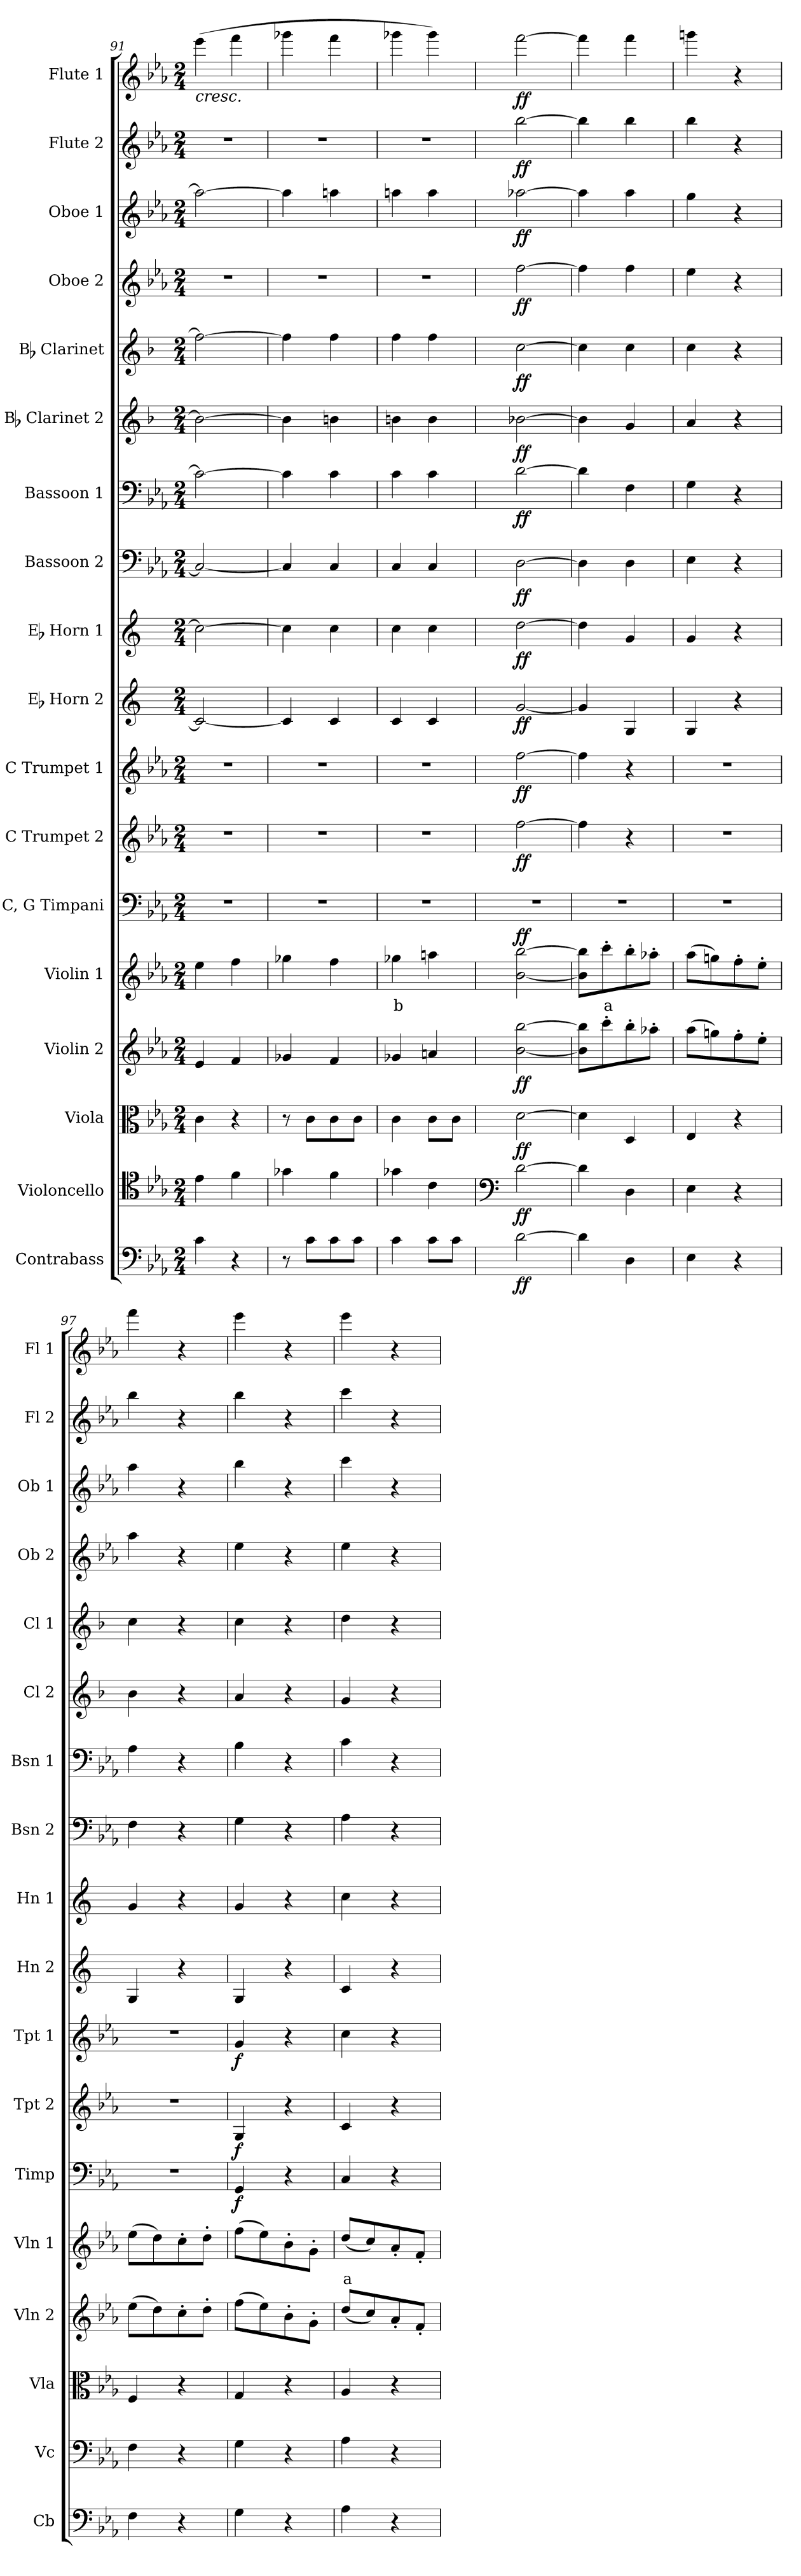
**kern	**dynam	**kern	**dynam	**kern	**dynam	**kern	**dynam	**kern	**text	**dynam	**kern	**dynam	**kern	**dynam	**kern	**dynam	**kern	**dynam	**kern	**dynam	**kern	**dynam	**kern	**dynam	**kern	**dynam	**kern	**dynam	**kern	**dynam	**kern	**dynam	**kern	**dynam	**kern	**dynam
*part18	*part18	*part17	*part17	*part16	*part16	*part15	*part15	*part14	*part14	*part14	*part13	*part13	*part12	*part12	*part11	*part11	*part10	*part10	*part9	*part9	*part8	*part8	*part7	*part7	*part6	*part6	*part5	*part5	*part4	*part4	*part3	*part3	*part2	*part2	*part1	*part1
*staff18	*staff18	*staff17	*staff17	*staff16	*staff16	*staff15	*staff15	*staff14	*staff14	*staff14	*staff13	*staff13	*staff12	*staff12	*staff11	*staff11	*staff10	*staff10	*staff9	*staff9	*staff8	*staff8	*staff7	*staff7	*staff6	*staff6	*staff5	*staff5	*staff4	*staff4	*staff3	*staff3	*staff2	*staff2	*staff1	*staff1
*I"Contrabass	*	*I"Violoncello	*	*I"Viola	*	*I"Violin 2	*	*I"Violin 1	*	*	*I"C, G Timpani	*	*I"C Trumpet 2	*	*I"C Trumpet 1	*	*I"Eb Horn 2	*	*I"Eb Horn 1	*	*I"Bassoon 2	*	*I"Bassoon 1	*	*I"Bb Clarinet 2	*	*I"Bb Clarinet	*	*I"Oboe 2	*	*I"Oboe 1	*	*I"Flute 2	*	*I"Flute 1	*
*I'Cb	*	*I'Vc	*	*I'Vla	*	*I'Vln 2	*	*I'Vln 1	*	*	*I'Timp	*	*I'Tpt 2	*	*I'Tpt 1	*	*I'Hn 2	*	*I'Hn 1	*	*I'Bsn 2	*	*I'Bsn 1	*	*I'Cl 2	*	*I'Cl 1	*	*I'Ob 2	*	*I'Ob 1	*	*I'Fl 2	*	*I'Fl 1	*
*clefF4	*	*clefC4	*	*clefC3	*	*clefG2	*	*clefG2	*	*	*clefF4	*	*clefG2	*	*clefG2	*	*clefG2	*	*clefG2	*	*clefF4	*	*clefF4	*	*clefG2	*	*clefG2	*	*clefG2	*	*clefG2	*	*clefG2	*	*clefG2	*
*ITrd7c12	*	*	*	*	*	*	*	*	*	*	*	*	*	*	*	*	*ITrd5c9	*	*ITrd5c9	*	*	*	*	*	*ITrd1c2	*	*ITrd1c2	*	*	*	*	*	*	*	*	*
*k[b-e-a-]	*	*k[b-e-a-]	*	*k[b-e-a-]	*	*k[b-e-a-]	*	*k[b-e-a-]	*	*	*k[b-e-a-]	*	*k[b-e-a-]	*	*k[b-e-a-]	*	*k[b-e-a-]	*	*k[b-e-a-]	*	*k[b-e-a-]	*	*k[b-e-a-]	*	*k[b-e-a-]	*	*k[b-e-a-]	*	*k[b-e-a-]	*	*k[b-e-a-]	*	*k[b-e-a-]	*	*k[b-e-a-]	*
*M2/4	*	*M2/4	*	*M2/4	*	*M2/4	*	*M2/4	*	*	*M2/4	*	*M2/4	*	*M2/4	*	*M2/4	*	*M2/4	*	*M2/4	*	*M2/4	*	*M2/4	*	*M2/4	*	*M2/4	*	*M2/4	*	*M2/4	*	*M2/4	*
=91	=91	=91	=91	=91	=91	=91	=91	=91	=91	=91	=91	=91	=91	=91	=91	=91	=91	=91	=91	=91	=91	=91	=91	=91	=91	=91	=91	=91	=91	=91	=91	=91	=91	=91	=91	=91
!	!	!	!	!	!	!	!	!	!	!	!	!	!	!	!	!	!	!	!	!	!	!	!	!	!	!	!	!	!	!	!	!	!	!	!LO:TX:b:i:t=cresc.	!
4C\	.	4e-\	.	4c\	.	4e-/	.	4ee-\	.	.	2r	.	2r	.	2r	.	2E-/_	.	2e-\_	.	2C/_	.	2c\_	.	2a\_	.	2ee-\_	.	2r	.	2aa\_	.	2r	.	(4eee-\	.
4r	.	4f\	.	4r	.	4f/	.	4ff\	.	.	.	.	.	.	.	.	.	.	.	.	.	.	.	.	.	.	.	.	.	.	.	.	.	.	4fff\	.
!!LO:PB:g=z
=92	=92	=92	=92	=92	=92	=92	=92	=92	=92	=92	=92	=92	=92	=92	=92	=92	=92	=92	=92	=92	=92	=92	=92	=92	=92	=92	=92	=92	=92	=92	=92	=92	=92	=92	=92	=92
8r	.	4g-X\	.	8r	.	4g-X/	.	4gg-X\	.	.	2r	.	2r	.	2r	.	4E-/]	.	4e-\]	.	4C/]	.	4c\]	.	4a\]	.	4ee-\]	.	2r	.	4aa\]	.	2r	.	4ggg-X\	.
8C\L	.	.	.	8c\L	.	.	.	.	.	.	.	.	.	.	.	.	.	.	.	.	.	.	.	.	.	.	.	.	.	.	.	.	.	.	.	.
8C\	.	4f\	.	8c\	.	4f/	.	4ff\	.	.	.	.	.	.	.	.	4E-/	.	4e-\	.	4C/	.	4c\	.	4an\	.	4ee-\	.	.	.	4aan\	.	.	.	4fff\	.
8C\J	.	.	.	8c\J	.	.	.	.	.	.	.	.	.	.	.	.	.	.	.	.	.	.	.	.	.	.	.	.	.	.	.	.	.	.	.	.
=93	=93	=93	=93	=93	=93	=93	=93	=93	=93	=93	=93	=93	=93	=93	=93	=93	=93	=93	=93	=93	=93	=93	=93	=93	=93	=93	=93	=93	=93	=93	=93	=93	=93	=93	=93	=93
!	!	!	!	!	!	!	!	!	!LO:LY:b:color=#FF0000	!	!	!	!	!	!	!	!	!	!	!	!	!	!	!	!	!	!	!	!	!	!	!	!	!	!	!
4C\	.	4g-X\	.	4c\	.	4g-X/	.	4gg-X\	b	.	2r	.	2r	.	2r	.	4E-/	.	4e-\	.	4C/	.	4c\	.	4an\	.	4ee-\	.	2r	.	4aan\	.	2r	.	4ggg-X\	.
8C\L	.	4c\	.	8c\L	.	4an/	.	4aan\	.	.	.	.	.	.	.	.	4E-/	.	4e-\	.	4C/	.	4c\	.	4a\	.	4ee-\	.	.	.	4aa\	.	.	.	4ggg-\)	.
8C\J	.	.	.	8c\J	.	.	.	.	.	.	.	.	.	.	.	.	.	.	.	.	.	.	.	.	.	.	.	.	.	.	.	.	.	.	.	.
=94	=94	=94	=94	=94	=94	=94	=94	=94	=94	=94	=94	=94	=94	=94	=94	=94	=94	=94	=94	=94	=94	=94	=94	=94	=94	=94	=94	=94	=94	=94	=94	=94	=94	=94	=94	=94
*	*	*clefF4	*	*	*	*	*	*	*	*	*	*	*	*	*	*	*	*	*	*	*	*	*	*	*	*	*	*	*	*	*	*	*	*	*	*
!	!LO:DY:b	!	!LO:DY:b	!	!LO:DY:b	!	!LO:DY:b	!	!	!LO:DY:b	!	!	!	!LO:DY:b	!	!LO:DY:b	!	!LO:DY:b	!	!LO:DY:b	!	!LO:DY:b	!	!LO:DY:b	!	!LO:DY:b	!	!LO:DY:b	!	!LO:DY:b	!	!LO:DY:b	!	!LO:DY:b	!	!LO:DY:b
[2D\	ff	[2d\	ff	[2d\	ff	[2b-\ [2bb-\	ff	[2b-\ [2bb-\	.	ff	2r	.	[2ff\	ff	[2ff\	ff	[2B-/	ff	[2f\	ff	[2D\	ff	[2d\	ff	[2a-X\	ff	[2b-\	ff	[2ff\	ff	[2aa-X\	ff	[2bb-\	ff	[2fff\	ff
=95	=95	=95	=95	=95	=95	=95	=95	=95	=95	=95	=95	=95	=95	=95	=95	=95	=95	=95	=95	=95	=95	=95	=95	=95	=95	=95	=95	=95	=95	=95	=95	=95	=95	=95	=95	=95
4D\]	.	4d\]	.	4d\]	.	8b-\] 8bb-\]L	.	8b-\] 8bb-\]L	.	.	2r	.	4ff\]	.	4ff\]	.	4B-/]	.	4f\]	.	4D\]	.	4d\]	.	4a-\]	.	4b-\]	.	4ff\]	.	4aa-\]	.	4bb-\]	.	4fff\]	.
!	!	!	!	!	!	!	!	!	!LO:LY:b:color=#FF0000	!	!	!	!	!	!	!	!	!	!	!	!	!	!	!	!	!	!	!	!	!	!	!	!	!	!	!
.	.	.	.	.	.	8ccc'\	.	8ccc'\	a	.	.	.	.	.	.	.	.	.	.	.	.	.	.	.	.	.	.	.	.	.	.	.	.	.	.	.
4DD\	.	4D\	.	4D/	.	8bb-'\	.	8bb-'\	.	.	.	.	4r	.	4r	.	4BB-/	.	4B-/	.	4D\	.	4F\	.	4f/	.	4b-\	.	4ff\	.	4aa-\	.	4bb-\	.	4fff\	.
.	.	.	.	.	.	8aa-X'\J	.	8aa-X'\J	.	.	.	.	.	.	.	.	.	.	.	.	.	.	.	.	.	.	.	.	.	.	.	.	.	.	.	.
=96	=96	=96	=96	=96	=96	=96	=96	=96	=96	=96	=96	=96	=96	=96	=96	=96	=96	=96	=96	=96	=96	=96	=96	=96	=96	=96	=96	=96	=96	=96	=96	=96	=96	=96	=96	=96
4EE-\	.	4E-\	.	4E-/	.	(8aa-\L	.	(8aa-\L	.	.	2r	.	2r	.	2r	.	4BB-/	.	4B-/	.	4E-\	.	4G\	.	4g/	.	4b-\	.	4ee-\	.	4gg\	.	4bb-\	.	4gggn\	.
.	.	.	.	.	.	8ggn\)	.	8ggn\)	.	.	.	.	.	.	.	.	.	.	.	.	.	.	.	.	.	.	.	.	.	.	.	.	.	.	.	.
4r	.	4r	.	4r	.	8ff'\	.	8ff'\	.	.	.	.	.	.	.	.	4r	.	4r	.	4r	.	4r	.	4r	.	4r	.	4r	.	4r	.	4r	.	4r	.
.	.	.	.	.	.	8ee-'\J	.	8ee-'\J	.	.	.	.	.	.	.	.	.	.	.	.	.	.	.	.	.	.	.	.	.	.	.	.	.	.	.	.
=97	=97	=97	=97	=97	=97	=97	=97	=97	=97	=97	=97	=97	=97	=97	=97	=97	=97	=97	=97	=97	=97	=97	=97	=97	=97	=97	=97	=97	=97	=97	=97	=97	=97	=97	=97	=97
4FF\	.	4F\	.	4F/	.	(8ee-\L	.	(8ee-\L	.	.	2r	.	2r	.	2r	.	4BB-/	.	4B-/	.	4F\	.	4A-\	.	4a-\	.	4b-\	.	4aa-\	.	4aa-\	.	4bb-\	.	4fff\	.
.	.	.	.	.	.	8dd\)	.	8dd\)	.	.	.	.	.	.	.	.	.	.	.	.	.	.	.	.	.	.	.	.	.	.	.	.	.	.	.	.
4r	.	4r	.	4r	.	8cc'\	.	8cc'\	.	.	.	.	.	.	.	.	4r	.	4r	.	4r	.	4r	.	4r	.	4r	.	4r	.	4r	.	4r	.	4r	.
.	.	.	.	.	.	8dd'\J	.	8dd'\J	.	.	.	.	.	.	.	.	.	.	.	.	.	.	.	.	.	.	.	.	.	.	.	.	.	.	.	.
=98	=98	=98	=98	=98	=98	=98	=98	=98	=98	=98	=98	=98	=98	=98	=98	=98	=98	=98	=98	=98	=98	=98	=98	=98	=98	=98	=98	=98	=98	=98	=98	=98	=98	=98	=98	=98
!	!	!	!	!	!	!	!	!	!	!	!	!LO:DY:b	!	!LO:DY:b	!	!LO:DY:b	!	!	!	!	!	!	!	!	!	!	!	!	!	!	!	!	!	!	!	!
4GG\	.	4G\	.	4G/	.	(8ff\L	.	(8ff\L	.	.	4GG/	f	4G/	f	4g/	f	4BB-/	.	4B-/	.	4G\	.	4B-\	.	4g/	.	4b-\	.	4ee-\	.	4bb-\	.	4bb-\	.	4eee-\	.
.	.	.	.	.	.	8ee-\)	.	8ee-\)	.	.	.	.	.	.	.	.	.	.	.	.	.	.	.	.	.	.	.	.	.	.	.	.	.	.	.	.
4r	.	4r	.	4r	.	8b-'\	.	8b-'\	.	.	4r	.	4r	.	4r	.	4r	.	4r	.	4r	.	4r	.	4r	.	4r	.	4r	.	4r	.	4r	.	4r	.
.	.	.	.	.	.	8g'\J	.	8g'\J	.	.	.	.	.	.	.	.	.	.	.	.	.	.	.	.	.	.	.	.	.	.	.	.	.	.	.	.
=99	=99	=99	=99	=99	=99	=99	=99	=99	=99	=99	=99	=99	=99	=99	=99	=99	=99	=99	=99	=99	=99	=99	=99	=99	=99	=99	=99	=99	=99	=99	=99	=99	=99	=99	=99	=99
!	!	!	!	!	!	!	!	!	!LO:LY:b:color=#FF0000	!	!	!	!	!	!	!	!	!	!	!	!	!	!	!	!	!	!	!	!	!	!	!	!	!	!	!
4AA-\	.	4A-\	.	4A-/	.	(8dd/L	.	(8dd/L	a	.	4C/	.	4c/	.	4cc\	.	4E-/	.	4e-\	.	4A-\	.	4c\	.	4f/	.	4cc\	.	4ee-\	.	4ccc\	.	4ccc\	.	4eee-\	.
.	.	.	.	.	.	8cc/)	.	8cc/)	.	.	.	.	.	.	.	.	.	.	.	.	.	.	.	.	.	.	.	.	.	.	.	.	.	.	.	.
4r	.	4r	.	4r	.	8a-'/	.	8a-'/	.	.	4r	.	4r	.	4r	.	4r	.	4r	.	4r	.	4r	.	4r	.	4r	.	4r	.	4r	.	4r	.	4r	.
.	.	.	.	.	.	8f'/J	.	8f'/J	.	.	.	.	.	.	.	.	.	.	.	.	.	.	.	.	.	.	.	.	.	.	.	.	.	.	.	.
=	=	=	=	=	=	=	=	=	=	=	=	=	=	=	=	=	=	=	=	=	=	=	=	=	=	=	=	=	=	=	=	=	=	=	=	=
*-	*-	*-	*-	*-	*-	*-	*-	*-	*-	*-	*-	*-	*-	*-	*-	*-	*-	*-	*-	*-	*-	*-	*-	*-	*-	*-	*-	*-	*-	*-	*-	*-	*-	*-	*-	*-
